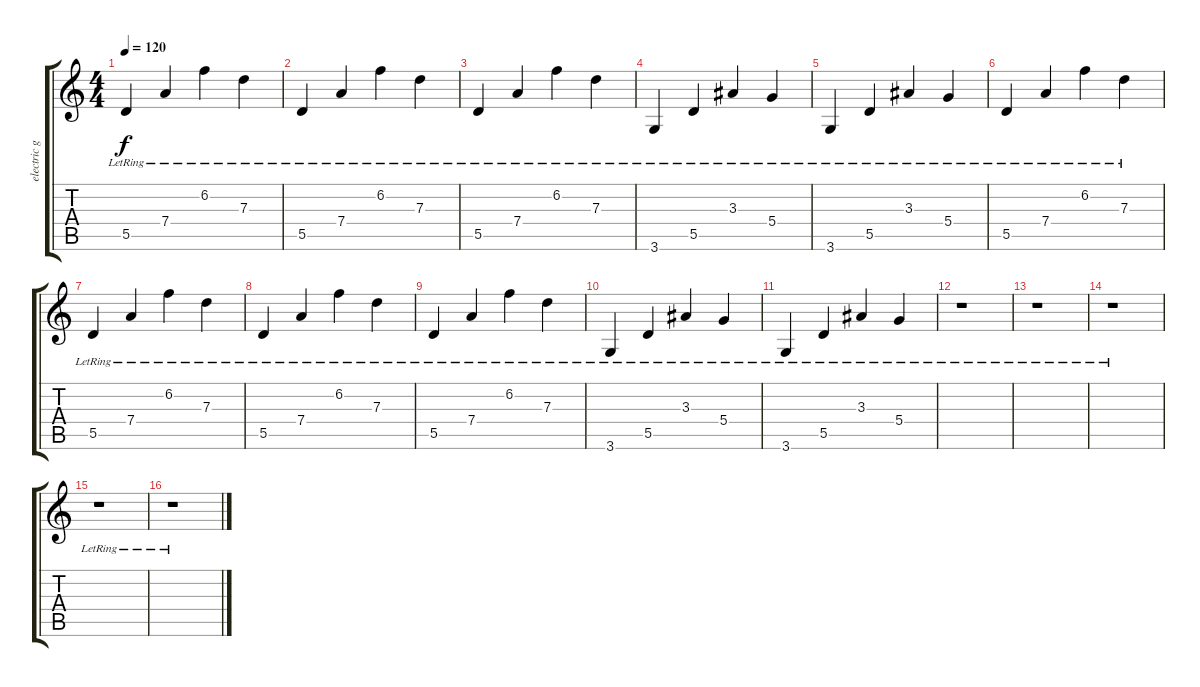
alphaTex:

\track ("electric guitar (jazz)" "electric g") {instrument electricguitarjazz}
\staff {score tabs}
\tuning (E4 B3 G3 D3 A2 E2) {hide}
\ts (4 4)
\tempo 120
\clef g2
\ks c
5.5{lr}.4{dy f} 7.4{lr}.4 6.2{lr}.4 7.3{lr}.4 |
5.5{lr}.4 7.4{lr}.4 6.2{lr}.4 7.3{lr}.4 |
5.5{lr}.4 7.4{lr}.4 6.2{lr}.4 7.3{lr}.4 |
3.6{lr}.4 5.5{lr}.4 3.3{lr}.4 5.4{lr}.4 |
3.6{lr}.4 5.5{lr}.4 3.3{lr}.4 5.4{lr}.4 |
5.5{lr}.4 7.4{lr}.4 6.2{lr}.4 7.3{lr}.4 |
5.5{lr}.4 7.4{lr}.4 6.2{lr}.4 7.3{lr}.4 |
5.5{lr}.4 7.4{lr}.4 6.2{lr}.4 7.3{lr}.4 |
5.5{lr}.4 7.4{lr}.4 6.2{lr}.4 7.3{lr}.4 |
3.6{lr}.4 5.5{lr}.4 3.3{lr}.4 5.4{lr}.4 |
3.6{lr}.4 5.5{lr}.4 3.3{lr}.4 5.4{lr}.4 |
r.1 |
r.1 |
r.1 |
r.1 |
r.1
